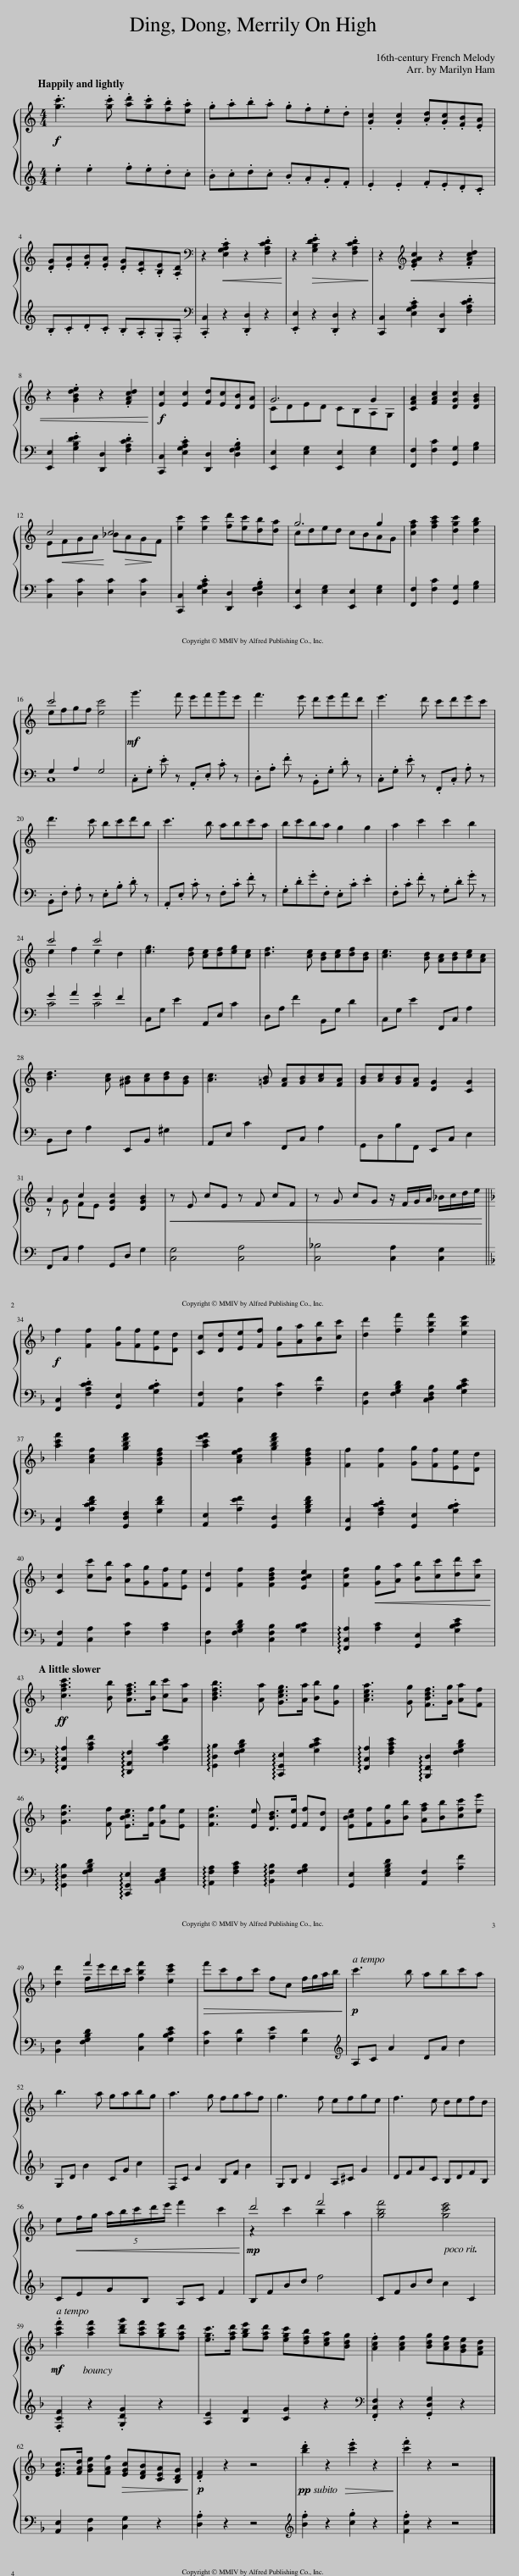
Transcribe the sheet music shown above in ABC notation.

X:1
%%score { ( 1 3 ) | ( 2 4 ) }
L:1/8
Q:1/4=138
M:4/4
I:linebreak $
K:C
V:1 treble
V:3 treble
V:2 treble
V:4 treble
V:1
!f! .[gc']3 .[gc'] .[ad'].[gc'].[fb].[ea] | .g.a.b.a .g.f.e.d | .[Gc]2 .[Gc]2 .[Ad].[Gc].[FB].[EA] |$ .[DG].[EA].[FB].[EA] .[DG].[CF].[B,E].[A,D] |[K:bass]!mp! z2!<(! .[E,G,A,C]2 z2 .[F,A,CD]2!<)! | %5
!f! z2!>(! .[G,B,DE]2 z2 .[F,A,CD]2!>)! |!mp! z2[K:treble]!<(! .[EGAc]2 z2 .[FAcd]2 |$ z2 .[GBde]2 z2 .[FAcd]2!<)! |!f! [Ec]2 [Ec]2 [Fd][Ec][DB][DA] | G6 G2 | %10
 [CFA]2 [FAc]2 [DGc]2 [DGB]2 |$ c4!f! c4 |!f! [ec']2 [ec']2 [fd'][ec'][db][da] | g6 g2 | [cfa]2 [fac']2 [dgc']2 [dgb]2 |$ %15
 c'4 [ec']4 |!mf! g'3 f' e'f'g'e' | f'3 e' d'e'f'd' | e'3 d' c'd'e'c' |$ d'3 c' bc'd'b | %20
 c'3 b abc'a | bc'ba g2 g2 | a2 c'2 c'2 b2 |$ c'4 c'4 | [eg]3 [df] [ce][df][eg][ce] | %25
 [df]3 [ce] [Bd][ce][df][Bd] | [ce]3 [Bd] [Ac][Bd][ce][Ac] |$ [Bd]3 [Ac] [^GB][Ac][Bd][GB] | [Ac]3 [=GB] [FA][GB][Ac][FA] | [GB][Ac][GB][FA] [DG]2 [CG]2 |$ %30
 A2 c2 [DGc]2 [DGB]2 |!mp!!<(! z E cE z F cF | z G cG z/ F/G/A/ _B/c/d/e/!<)! ||$[K:F]!f! f2 [Ff]2 [Gg][Ff][Ee][Dd] | [Cc][Dd][Ee][Ff] [Gg][Aa][Bb][cc'] | %35
 [dd']2 [ff']2 [fbf']2 [ebe']2 |$ [ac'f']2 [Acf]2 [gbd'f']2 [GBdf]2 | [ac'e'f']2 [Acef]2 [gbd'f']2 [GBdf]2 | [Ff]2 [Ff]2 [Gg][Ff][Ee][Dd] |$ [Cc]2 [cc'][Bb] [Aa][Gg][Ff][Ee] | %40
 [Dd]2 [Ff]2 [FBdf]2 [EBce]2 | [Fcf]2!<(! [Gg][Aa][Q:1/4=128] [Bb][cc'][dd'][cc']!<)! |$!ff![Q:1/4=120] [cfac']3 [Bb] [Adfa]>[Bb] [cc'][Aa] | [Bdfb]3 [Aa] [Gceg]>[Aa] [Bb][Gg] | [Acea]3 [Gg] [FBdf]>[Gg] [Aa][Ff] |$ %45
 [Gdg]3 [Ff] [EBce]>[Ff] [Gg][Ee] | [Fcf]3 [Ee] [DBd]>[Ee] [Ff][Dd] | [EBce][Ff][Gg][Bb] [Afa][Bb][cfc'][ee'] |$ [dd']2 !>!f'2 [fbf']2 [ec'e']2 |!>(! f'c'fc' fc[Q:1/4=128] f/g/a/b/!>)! | %50
!p![Q:1/4=138] c'3 b abc'a |$ b3 a gabg | a3 g fgaf | g3 f efge | f3 e defd |$ %55
 e!<(!f/g/ (5:4:5a/b/c'/d'/e'/ f'2 c'2!<)! |!mp! !>!d'4 !>!f'4 | [gbf']4[Q:1/4=118] [gc'e']4 |$[Q:1/4=138]!mf! .[ac'f']2 [ac'f']2 [bd'g'][ac'f'][gbe'][fad'] | [egc']>[fad'] [gbe'][fad'] [egc'][dfb][cea][Bdg] | %60
 .[Acf]2 [Acf]2 [Bdg][Acf][GBe][FAd] |$ [EGc]>[FAd] [GBe][FAf]!>(! [EGc][DFB][CEA][B,DG]!>)! |!p! .[DF]2 z2 z4 |[Q:1/4=200]!pp! .[bd']2!>(! z2 .[c'e']2 z2!>)! |!ppp! .[c'f']2 z2 z4 |] %65
V:2
 .e2 .e2 .f.e.d.c | .B.c.d.c .B.A.G.F | .E2 .E2 .F.E.D.C |$ .B,.C.D.C .B,.A,.G,.F, |[K:bass] .[C,,C,]2 z2 .[D,,D,]2 z2 | %5
 .[E,,E,]2 z2 .[D,,D,]2 z2 | [C,,C,]2 .[E,G,A,C]2 [D,,D,]2 .[F,A,CD]2 |$ [E,,E,]2 .[G,B,DE]2 [D,,D,]2 .[F,A,CD]2 | [C,,C,]2 .[E,G,A,C]2 [D,,D,]2 .[D,F,G,B,]2 | [E,,E,]2 [E,G,]2 [E,,E,]2 [E,G,]2 | %10
!ped! [F,,F,]2 [F,C]2!ped-up!!ped! [G,,G,]2 [G,B,]2!ped-up! |$!ped! [C,C]2 [D,C]2!ped-up!!ped! [E,C]2 [D,C]2!ped-up! | [C,,C,]2 .[E,G,A,C]2 [D,,D,]2 .[D,F,G,B,]2 | [E,,E,]2 [E,G,]2 [E,,E,]2 [E,G,]2 |!ped! [F,,F,]2 [F,C]2!ped-up!!ped! [G,,G,]2 [G,B,]2!ped-up! |$ %15
!ped! G,2 A,2!ped-up! G,4 | .C,.G, .E z .A,,.E, .C z | .D,.A, .F z .B,,.G, .D z | .C,.G, .E z .F,,.C, .A, z |$ .B,,.F, .A, z .E,.B, .D z | %20
 .A,,.E, .C z .F,.C .F z | .G,.D.G.F, .E,.C .E2 | .F,.C .F z .G,.D .G z |$!ped! G2 A2!ped-up!!ped! G2 F2!ped-up! |!ped! C,G, E2!ped-up!!ped! A,,E, C2!ped-up! | %25
!ped! D,A, F2!ped-up!!ped! B,,G, D2!ped-up! |!ped! C,G, E2!ped-up!!ped! F,,C, A,2!ped-up! |$!ped! B,,F, A,2!ped-up!!ped! E,,B,, ^G,2!ped-up! |!ped! A,,E, C2!ped-up!!ped! F,,C, A,2!ped-up! |!ped! G,,D,B,F,,!ped-up!!ped! E,,C,!ped-up! E,2 |$ %30
!ped! F,,C, A,2!ped-up!!ped! G,,D, G,2!ped-up! |!ped! [C,G,]4!ped-up!!ped! [C,A,]4!ped-up! |!ped! [C,_B,]4!ped-up!!ped! [C,A,]2 [C,G,]2!ped-up! ||$[K:F] [F,,C,]2 .[F,A,CD]2 [G,,E,]2 .[G,B,C]2 |!ped! [A,,F,]2 [C,A,]2 [F,C]2 [A,F]2!ped-up! | %35
!ped! [B,,F,]2 [F,G,B,D]2!ped-up!!ped! [C,D,F,B,]2 [G,B,CE]2!ped-up! |$!ped! [F,,C,]2 [A,CDF]2!ped-up!!ped! [G,,D,F,]2 [G,DF]2!ped-up! |!ped! [A,,E,]2 [A,EF]2!ped-up!!ped! [G,,D,]2 [G,B,DF]2!ped-up! | [F,,C,]2 .[F,A,CD]2 [G,,E,]2 .[G,B,C]2 |$!ped! [A,,F,]2 [C,A,]2 [F,C]2 [A,C]2!ped-up! | %40
!ped! [B,,F,]2 [F,G,B,D]2!ped-up!!ped! [C,F,B,]2 [G,B,C]2!ped-up! |!ped! !arpeggio![F,,C,A,]2 [A,C]2!ped-up!!ped! [G,,E,]2 [G,B,CE]2!ped-up! |$!ped! !arpeggio![F,,C,A,]2 [A,CF]2!ped-up!!ped! !arpeggio![D,,A,,F,]2 [A,CDF]2!ped-up! |!ped! !arpeggio![G,,D,B,]2 [F,G,B,D]2!ped-up!!ped! !arpeggio![C,,G,,E,]2 [G,B,CE]2!ped-up! |!ped! !arpeggio![F,,C,A,]2 [F,A,CE]2!ped-up!!ped! !arpeggio![B,,,F,,D,]2 [F,G,B,D]2!ped-up! |$ %45
!ped! !arpeggio![G,,D,B,]2 [F,G,B,D]2!ped-up!!ped! !arpeggio![C,,G,,E,]2 [B,,C,E,G,]2!ped-up! |!ped! !arpeggio![A,,F,A,]2 [F,A,C]2!ped-up!!ped! !arpeggio![B,,F,B,]2 [F,G,B,]2!ped-up! |!ped! [G,,E,]2 [E,G,B,D]2!ped-up!!ped! [A,,F,]2 [A,F]2!ped-up! |$!ped! [B,,F,]2 [F,G,B,D]2!ped-up!!ped! [C,B,]2 [G,B,CE]2!ped-up! |!ped! [F,C]2 [G,D]2!ped-up!!ped! [A,E]2 [G,D]2!ped-up! | %50
[K:treble]!ped! A,C A2!ped-up!!ped! DA d2!ped-up! |$!ped! G,D B2!ped-up!!ped! CG c2!ped-up! |!ped! F,C A2!ped-up!!ped! B,F B2!ped-up! |!ped! G,B, D2!ped-up!!ped! A,^C G2!ped-up! |!ped! DFAC!ped-up!!ped! B,DFB,!ped-up! |$ %55
!ped! CEGB,!ped-up!!ped! A,C F2!ped-up! |!ped! B,FBd!ped-up!!ped! f4!ped-up! |!ped! CFBd!ped-up!!ped! c2 C2!ped-up! |$ .[F,CF]2 z2 .[G,DG]2 z2 | [A,E]2 [B,F]2 [CG]2 z2 | %60
[K:bass] .[F,,C,F,]2 z2 .[G,,D,G,]2 z2 |$ [A,,E,]2 [B,,F,]2 [C,G,]2 z2 | .[D,A,]2 z2 z4 |[K:treble] .[Bf]2 z2 .[cg]2 z2 | .[Fcf]2 z2 z4 |] %65
V:3
 x8 | x8 | x8 |$ x8 |[K:bass] x8 | %5
 x8 | x2[K:treble] x6 |$ x8 | x8 | CDED CB,A,G, | %10
 x8 |$ E!mp!!<(!FGA!<)! _B!>(!AG!>)!!mp!F | x8 | cded cBAG | x8 |$ %15
 efgf x4 | x8 | x8 | x8 |$ x8 | %20
 x8 | x8 | x8 |$ e2 f2 e2 d2 | x8 | %25
 x8 | x8 |$ x8 | x8 | x8 |$ %30
 z G FE x4 | x8 | x8 ||$[K:F] x8 | x8 | %35
 x8 |$ x8 | x8 | x8 |$ x8 | %40
 x8 | x8 |$ x8 | x8 | x8 |$ %45
 x8 | x8 | x8 |$ x2 f/e'/d'/c'/ x4 | x8 | %50
 x8 |$ x8 | x8 | x8 | x8 |$ %55
 x8 | z2 c'2 b2 a2 | x8 |$ x8 | x8 | %60
 x8 |$ x8 | x8 | x8 | x8 |] %65
V:4
 x8 | x8 | x8 |$ x8 |[K:bass] x8 | %5
 x8 | x8 |$ x8 | x8 | x8 | %10
 x8 |$ x8 | x8 | x8 | x8 |$ %15
 C,8 | x8 | x8 | x8 |$ x8 | %20
 x8 | x8 | x8 |$ C4 C4 | x8 | %25
 x8 | x8 |$ x8 | x8 | x8 |$ %30
 x8 | x8 | x8 ||$[K:F] x8 | x8 | %35
 x8 |$ x8 | x8 | x8 |$ x8 | %40
 x8 | x8 |$ x8 | x8 | x8 |$ %45
 x8 | x8 | x8 |$ x8 | x8 | %50
[K:treble] x8 |$ x8 | x8 | x8 | x8 |$ %55
 x8 | x8 | x8 |$ x8 | x8 | %60
[K:bass] x8 |$ x8 | x8 |[K:treble] x8 | x8 |] %65
